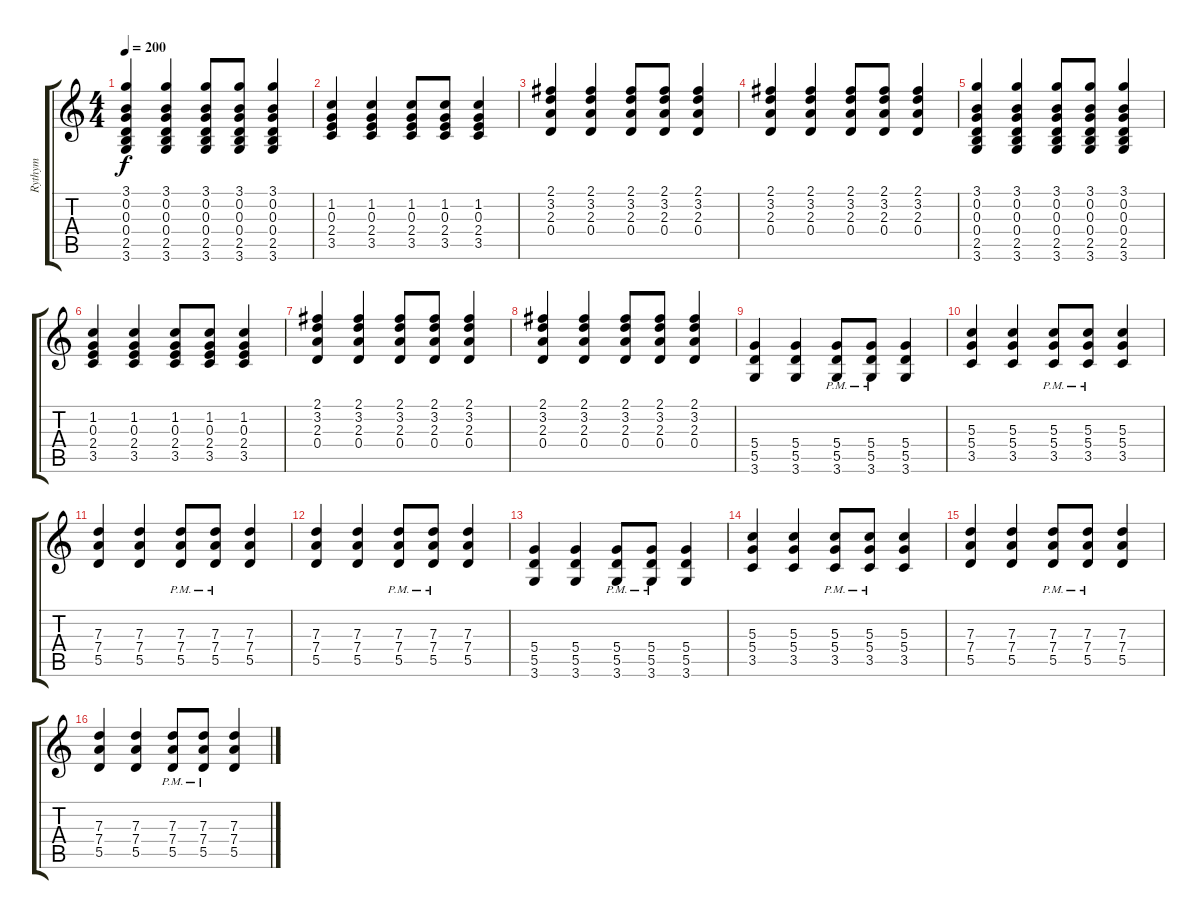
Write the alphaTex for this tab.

\track ("Rythym" "Rythym") {instrument overdrivenguitar}
\staff {score tabs}
\tuning (E4 B3 G3 D3 A2 E2) {hide}
\ts (4 4)
\tempo 200
\clef g2
\ks c
(3.1 0.2 0.3 0.4 2.5 3.6).4{dy f} (3.1 0.2 0.3 0.4 2.5 3.6).4 (3.1 0.2 0.3 0.4 2.5 3.6).8 (3.1 0.2 0.3 0.4 2.5 3.6).8 (3.1 0.2 0.3 0.4 2.5 3.6).4 |
(1.2 0.3 2.4 3.5).4 (1.2 0.3 2.4 3.5).4 (1.2 0.3 2.4 3.5).8 (1.2 0.3 2.4 3.5).8 (1.2 0.3 2.4 3.5).4 |
(2.1 3.2 2.3 0.4).4 (2.1 3.2 2.3 0.4).4 (2.1 3.2 2.3 0.4).8 (2.1 3.2 2.3 0.4).8 (2.1 3.2 2.3 0.4).4 |
(2.1 3.2 2.3 0.4).4 (2.1 3.2 2.3 0.4).4 (2.1 3.2 2.3 0.4).8 (2.1 3.2 2.3 0.4).8 (2.1 3.2 2.3 0.4).4 |
(3.1 0.2 0.3 0.4 2.5 3.6).4 (3.1 0.2 0.3 0.4 2.5 3.6).4 (3.1 0.2 0.3 0.4 2.5 3.6).8 (3.1 0.2 0.3 0.4 2.5 3.6).8 (3.1 0.2 0.3 0.4 2.5 3.6).4 |
(1.2 0.3 2.4 3.5).4 (1.2 0.3 2.4 3.5).4 (1.2 0.3 2.4 3.5).8 (1.2 0.3 2.4 3.5).8 (1.2 0.3 2.4 3.5).4 |
(2.1 3.2 2.3 0.4).4 (2.1 3.2 2.3 0.4).4 (2.1 3.2 2.3 0.4).8 (2.1 3.2 2.3 0.4).8 (2.1 3.2 2.3 0.4).4 |
(2.1 3.2 2.3 0.4).4 (2.1 3.2 2.3 0.4).4 (2.1 3.2 2.3 0.4).8 (2.1 3.2 2.3 0.4).8 (2.1 3.2 2.3 0.4).4 |
(5.4 5.5 3.6).4 (5.4 5.5 3.6).4 (5.4{pm} 5.5{pm} 3.6{pm}).8 (5.4{pm} 5.5{pm} 3.6{pm}).8 (5.4 5.5 3.6).4 |
(5.3 5.4 3.5).4 (5.3 5.4 3.5).4 (5.3{pm} 5.4{pm} 3.5{pm}).8 (5.3{pm} 5.4{pm} 3.5{pm}).8 (5.3 5.4 3.5).4 |
(7.3 7.4 5.5).4 (7.3 7.4 5.5).4 (7.3{pm} 7.4{pm} 5.5{pm}).8 (7.3{pm} 7.4{pm} 5.5{pm}).8 (7.3 7.4 5.5).4 |
(7.3 7.4 5.5).4 (7.3 7.4 5.5).4 (7.3{pm} 7.4{pm} 5.5{pm}).8 (7.3{pm} 7.4{pm} 5.5{pm}).8 (7.3 7.4 5.5).4 |
(5.4 5.5 3.6).4 (5.4 5.5 3.6).4 (5.4{pm} 5.5{pm} 3.6{pm}).8 (5.4{pm} 5.5{pm} 3.6{pm}).8 (5.4 5.5 3.6).4 |
(5.3 5.4 3.5).4 (5.3 5.4 3.5).4 (5.3{pm} 5.4{pm} 3.5{pm}).8 (5.3{pm} 5.4{pm} 3.5{pm}).8 (5.3 5.4 3.5).4 |
(7.3 7.4 5.5).4 (7.3 7.4 5.5).4 (7.3{pm} 7.4{pm} 5.5{pm}).8 (7.3{pm} 7.4{pm} 5.5{pm}).8 (7.3 7.4 5.5).4 |
(7.3 7.4 5.5).4 (7.3 7.4 5.5).4 (7.3{pm} 7.4{pm} 5.5{pm}).8 (7.3{pm} 7.4{pm} 5.5{pm}).8 (7.3 7.4 5.5).4
